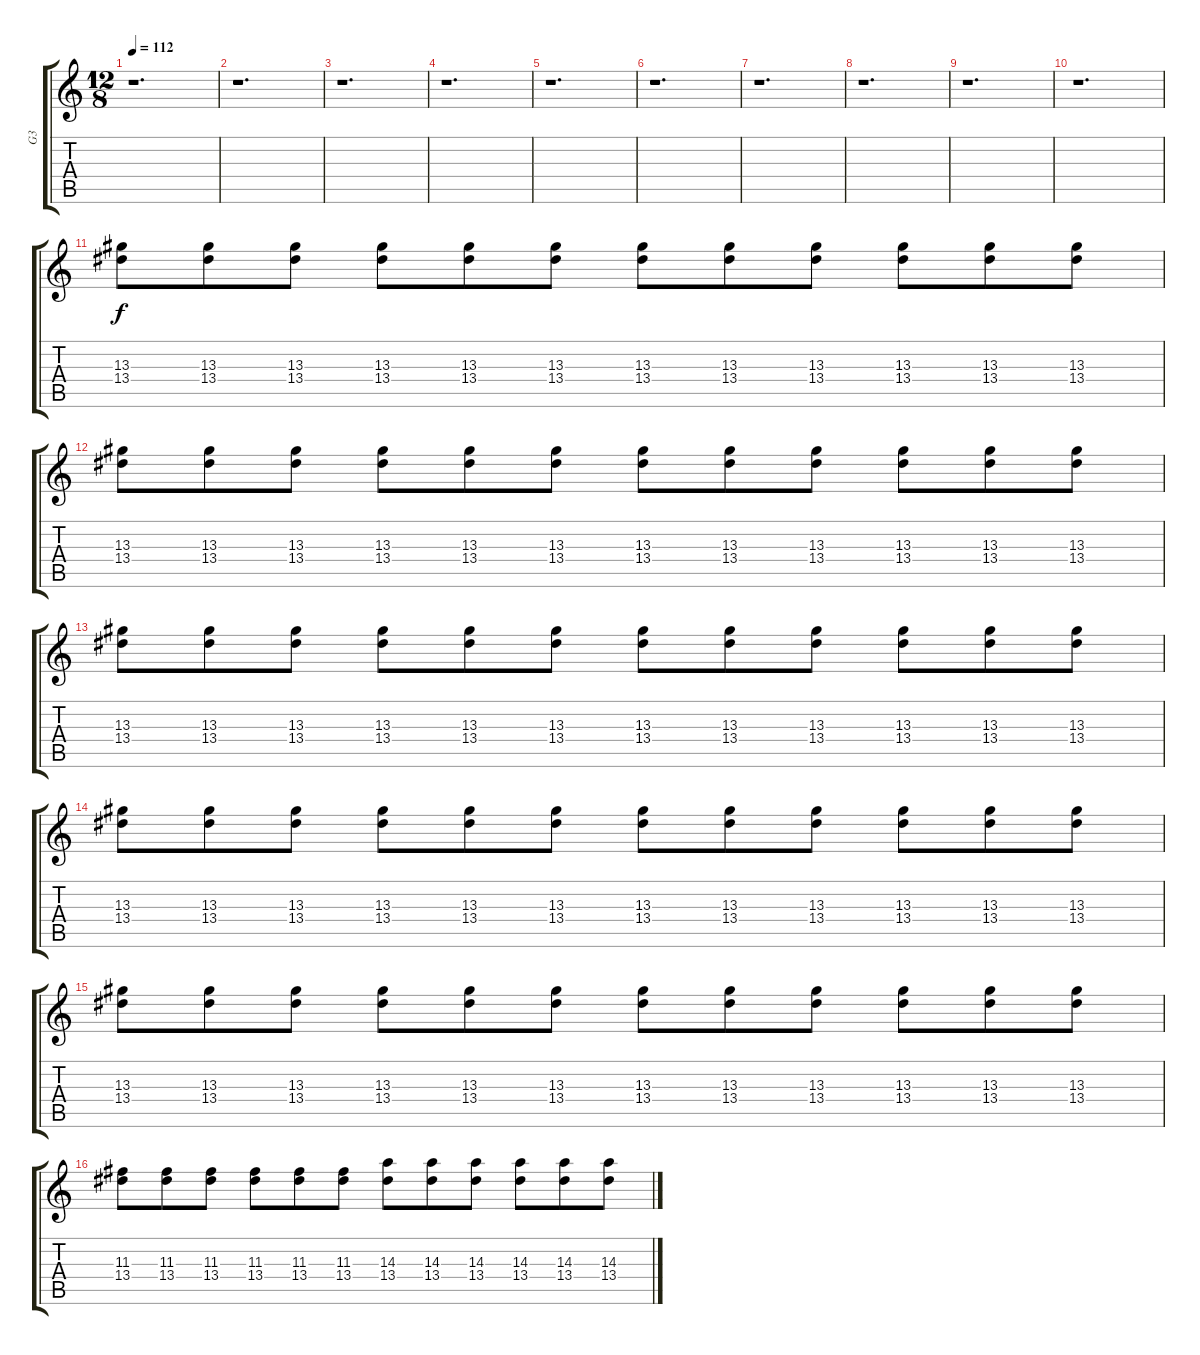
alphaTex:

\track ("G3" "G3") {instrument electricguitarjazz}
\staff {score tabs}
\tuning (E4 B3 G3 D3 A2 E2) {hide}
\ts (12 8)
\tempo 112
\clef g2
\ks c
r.1{d dy mf} |
r.1{d} |
r.1{d} |
r.1{d} |
r.1{d} |
r.1{d} |
r.1{d} |
r.1{d} |
r.1{d} |
r.1{d} |
(13.3 13.4).8{dy f instrument electricguitarjazz} (13.3 13.4).8 (13.3 13.4).8 (13.3 13.4).8 (13.3 13.4).8 (13.3 13.4).8 (13.3 13.4).8 (13.3 13.4).8 (13.3 13.4).8 (13.3 13.4).8 (13.3 13.4).8 (13.3 13.4).8 |
(13.3 13.4).8 (13.3 13.4).8 (13.3 13.4).8 (13.3 13.4).8 (13.3 13.4).8 (13.3 13.4).8 (13.3 13.4).8 (13.3 13.4).8 (13.3 13.4).8 (13.3 13.4).8 (13.3 13.4).8 (13.3 13.4).8 |
(13.3 13.4).8 (13.3 13.4).8 (13.3 13.4).8 (13.3 13.4).8 (13.3 13.4).8 (13.3 13.4).8 (13.3 13.4).8 (13.3 13.4).8 (13.3 13.4).8 (13.3 13.4).8 (13.3 13.4).8 (13.3 13.4).8 |
(13.3 13.4).8 (13.3 13.4).8 (13.3 13.4).8 (13.3 13.4).8 (13.3 13.4).8 (13.3 13.4).8 (13.3 13.4).8 (13.3 13.4).8 (13.3 13.4).8 (13.3 13.4).8 (13.3 13.4).8 (13.3 13.4).8 |
(13.3 13.4).8 (13.3 13.4).8 (13.3 13.4).8 (13.3 13.4).8 (13.3 13.4).8 (13.3 13.4).8 (13.3 13.4).8 (13.3 13.4).8 (13.3 13.4).8 (13.3 13.4).8 (13.3 13.4).8 (13.3 13.4).8 |
(11.3 13.4).8 (11.3 13.4).8 (11.3 13.4).8 (11.3 13.4).8 (11.3 13.4).8 (11.3 13.4).8 (14.3 13.4).8 (14.3 13.4).8 (14.3 13.4).8 (14.3 13.4).8 (14.3 13.4).8 (14.3 13.4).8
